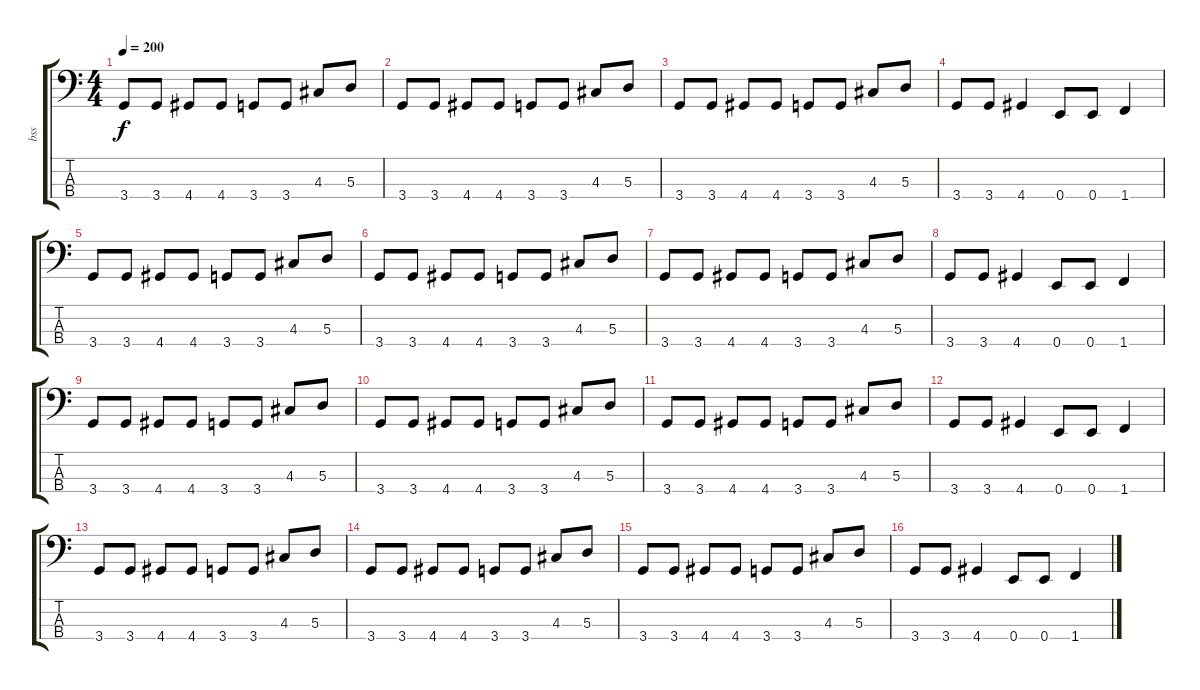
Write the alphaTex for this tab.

\track ("bss" "bss") {instrument electricbasspick}
\staff {score tabs}
\tuning (G2 D2 A1 E1) {hide}
\ts (4 4)
\tempo 200
\clef f4
\ks c
3.4.8{dy f} 3.4.8 4.4.8 4.4.8 3.4.8 3.4.8 4.3.8 5.3.8 |
3.4.8 3.4.8 4.4.8 4.4.8 3.4.8 3.4.8 4.3.8 5.3.8 |
3.4.8 3.4.8 4.4.8 4.4.8 3.4.8 3.4.8 4.3.8 5.3.8 |
3.4.8 3.4.8 4.4.4 0.4.8 0.4.8 1.4.4 |
3.4.8 3.4.8 4.4.8 4.4.8 3.4.8 3.4.8 4.3.8 5.3.8 |
3.4.8 3.4.8 4.4.8 4.4.8 3.4.8 3.4.8 4.3.8 5.3.8 |
3.4.8 3.4.8 4.4.8 4.4.8 3.4.8 3.4.8 4.3.8 5.3.8 |
3.4.8 3.4.8 4.4.4 0.4.8 0.4.8 1.4.4 |
3.4.8 3.4.8 4.4.8 4.4.8 3.4.8 3.4.8 4.3.8 5.3.8 |
3.4.8 3.4.8 4.4.8 4.4.8 3.4.8 3.4.8 4.3.8 5.3.8 |
3.4.8 3.4.8 4.4.8 4.4.8 3.4.8 3.4.8 4.3.8 5.3.8 |
3.4.8 3.4.8 4.4.4 0.4.8 0.4.8 1.4.4 |
3.4.8 3.4.8 4.4.8 4.4.8 3.4.8 3.4.8 4.3.8 5.3.8 |
3.4.8 3.4.8 4.4.8 4.4.8 3.4.8 3.4.8 4.3.8 5.3.8 |
3.4.8 3.4.8 4.4.8 4.4.8 3.4.8 3.4.8 4.3.8 5.3.8 |
3.4.8 3.4.8 4.4.4 0.4.8 0.4.8 1.4.4
